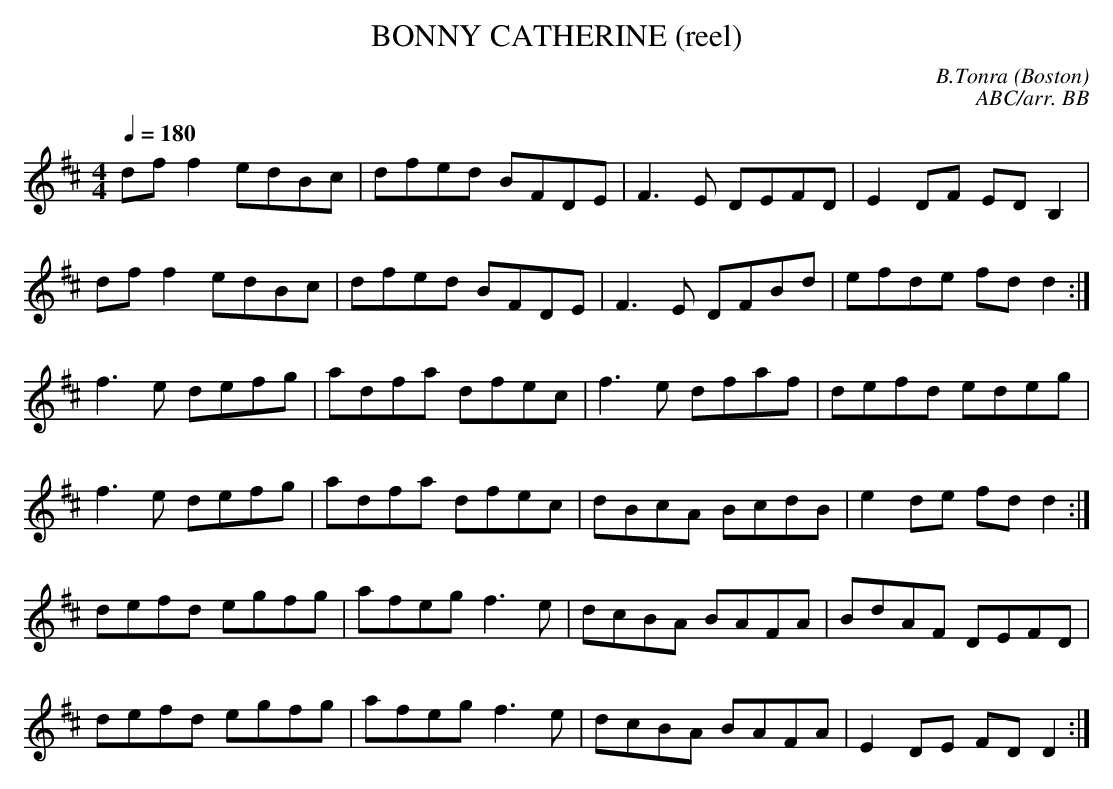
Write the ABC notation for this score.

X:1
T:BONNY CATHERINE (reel)
C:B.Tonra (Boston)
C:ABC/arr. BB
Q:1/4=180
M:4/4
L:1/8
K:D
df f2 edBc|dfed BFDE|F3 E DEFD|E2 DF ED B,2|
df f2 edBc|dfed BFDE|F3 E DFBd|efde fd d2 :|
f3 e defg|adfa dfec|f3 e dfaf|defd edeg|
f3 e defg|adfa dfec|dBcA BcdB|e2de fd d2 :|
defd egfg|afeg f3 e|dcBA BAFA|BdAF DEFD|
defd egfg|afeg f3 e|dcBA BAFA|E2DE FD D2 :|
